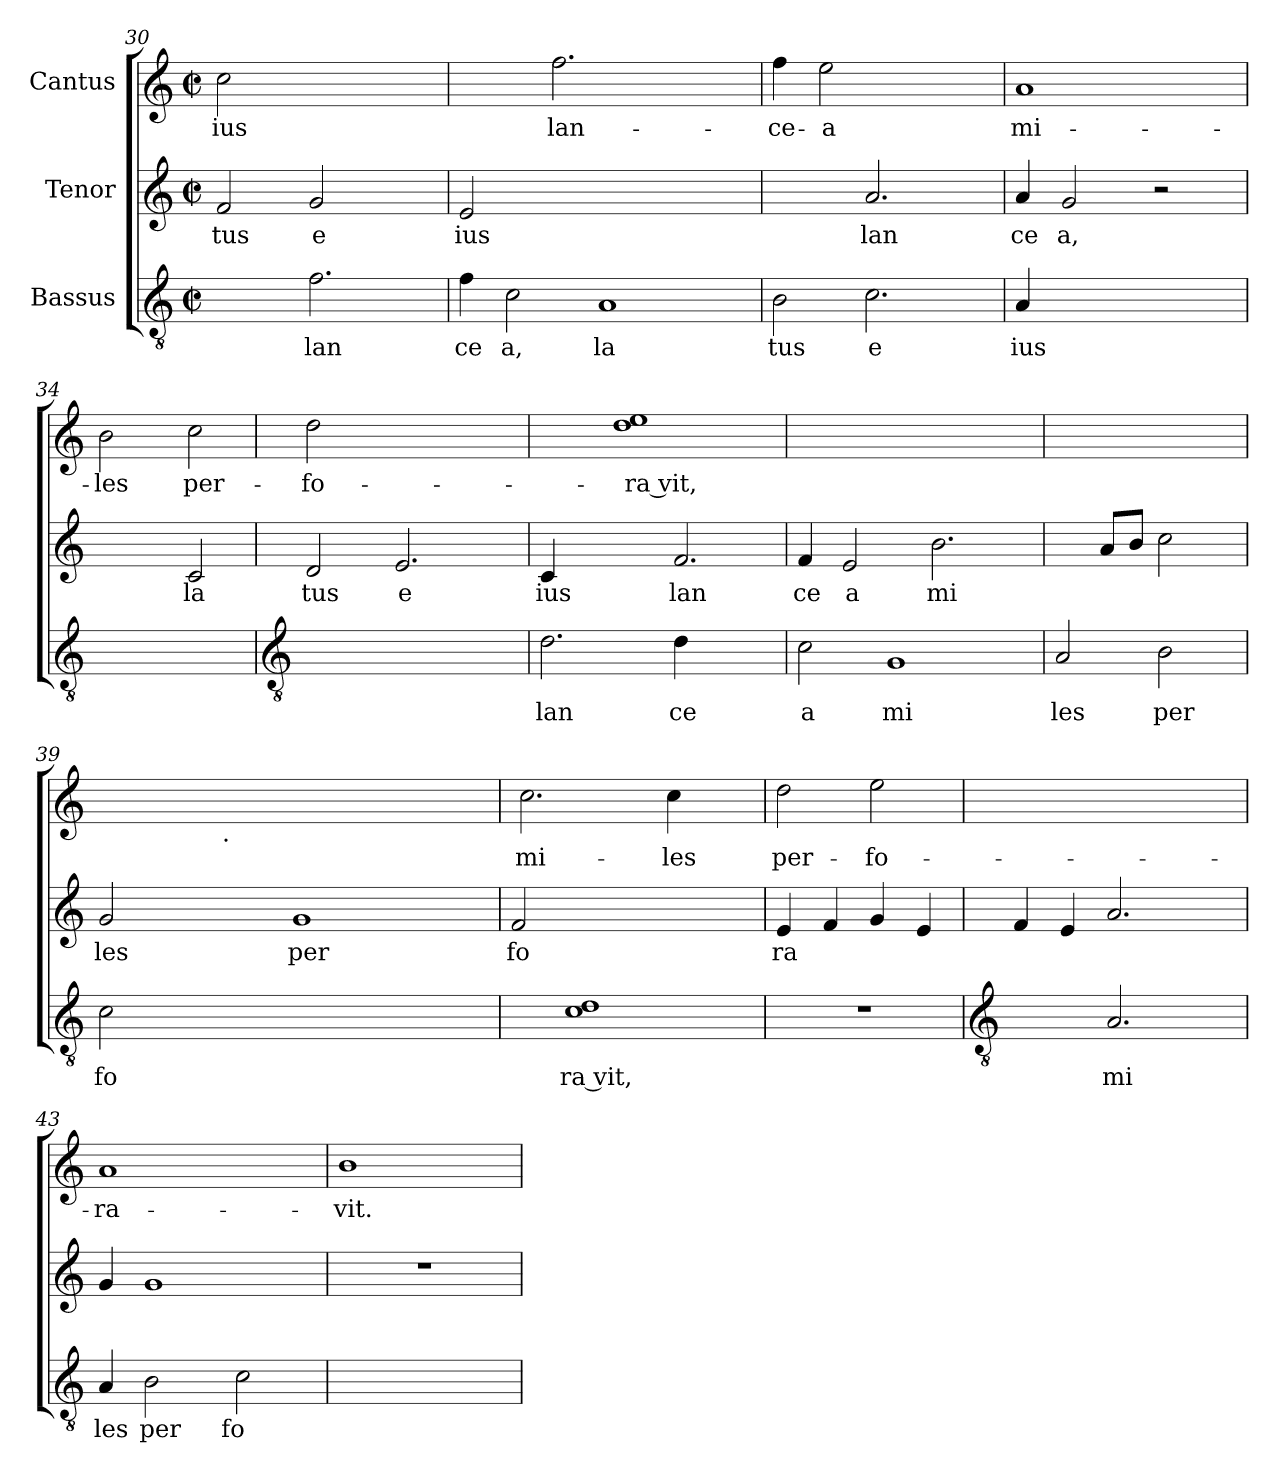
**kern	**text	**kern	**text	**kern	**text
*part3	*part3	*part2	*part2	*part1	*part1
*staff3	*staff3	*staff2	*staff2	*staff1	*staff1
*I"Bassus	*	*I"Tenor	*	*I"Cantus	*
!!LO:LB:g=z
*clefGv2	*	*clefG2	*	*clefG2	*
*k[]	*	*k[]	*	*k[]	*
*C:	*	*C:	*	*C:	*
*M2/2	*	*M2/2	*	*M2/2	*
*met(c|)	*	*met(c|)	*	*met(c|)	*
=30A	=30A	=30A	=30A	=30A	=30A
*^	*	*	*	*	*
!	!	!	!	!LO:LY:b	!	!LO:LY:b
4ryy	4ryy	.	2f/	tus	2cc\	-ius
4ryy	4ryy	.	.	.	.	.
!	!	!LO:LY:b	!	!LO:LY:b	!	!
2.f\	4ryy	lan	2g/	e	4ryy	.
.	4ryy	.	.	.	4ryy	.
.	4ryy	.	4ryy	.	4ryy	.
=31A	=31A	=31A	=31A	=31A	=31A	=31A
!	!	!LO:LY:b	!	!LO:LY:b	!	!
4f\	4ryy	ce	2e/	ius	4ryy	.
!	!	!LO:LY:b	!	!	!	!
2c\	4ryy	a,	.	.	4ryy	.
!	!	!	!	!	!	!LO:LY:b
.	4ryy	.	4ryy	.	2.ff\	lan-
!	!	!LO:LY:b	!	!	!	!
1A/	4ryy	la	4ryy	.	.	.
.	2.ryy	.	2.ryy	.	.	.
.	.	.	.	.	2ryy	.
=32A	=32A	=32A	=32A	=32A	=32A	=32A
!	!	!LO:LY:b	!	!	!	!LO:LY:b
2B\	4ryy	tus	4ryy	.	4ff\	-ce-
!	!	!	!	!	!	!LO:LY:b
.	4ryy	.	4ryy	.	2ee\	-a
!	!	!LO:LY:b	!	!LO:LY:b	!	!
2.c\	4ryy	e	2.a/	lan	.	.
.	4ryy	.	.	.	2ryy	.
.	4ryy	.	.	.	.	.
!!LO:LB:g=z
=33	=33	=33	=33	=33	=33	=33
!	!	!LO:LY:b	!	!LO:LY:b	!	!LO:LY:b
4A/	4ryy	ius	4a/	ce	1a	mi-
!	!	!	!	!LO:LY:b	!	!
4ryy	4ryy	.	2g/	a,	.	.
2.ryy	4ryy	.	.	.	.	.
.	4ryy	.	2r	.	.	.
.	4ryy	.	.	.	4ryy	.
=34A	=34A	=34A	=34A	=34A	=34A	=34A
!	!	!	!	!	!	!LO:LY:b
*v	*v	*	*	*	*	*
4ryy	.	4ryy	.	2b\	-les
4ryy	.	4ryy	.	.	.
!	!	!	!LO:LY:b	!	!LO:LY:b
2ryy	.	2c/	la	2cc\	per-
!!LO:LB:g=z
=35A	=35A	=35A	=35A	=35A	=35A
*clefGv2	*	*	*	*	*
*^	*	*	*	*	*
!	!	!	!	!LO:LY:b	!	!LO:LY:b
4ryy	4ryy	.	2d/	tus	2dd\	-fo-
4ryy	4ryy	.	.	.	.	.
!	!	!	!	!LO:LY:b	!	!
4ryy	4ryy	.	2.e/	e	4ryy	.
4ryy	4ryy	.	.	.	4ryy	.
4ryy	4ryy	.	.	.	4ryy	.
!!LO:LB:g=z
=35B	=35B	=35B	=35B	=35B	=35B	=35B
!	!	!LO:LY:b	!	!LO:LY:b	!	!
2.d\	4ryy	lan	4c/	ius	4ryy	.
.	4ryy	.	4ryy	.	4ryy	.
!	!	!	!	!	!	!LO:LY:b
.	4ryy	.	4ryy	.	1dd 1ee	-ra vit,
!	!	!LO:LY:b	!	!LO:LY:b	!	!
4d\	4ryy	ce	2.f/	lan	.	.
2ryy	2ryy	.	.	.	.	.
=37A	=37A	=37A	=37A	=37A	=37A	=37A
!	!	!LO:LY:b	!	!LO:LY:b	!	!
2c\	4ryy	a	4f/	ce	4ryy	.
!	!	!	!	!LO:LY:b	!	!
.	4ryy	.	2e/	a	4ryy	.
!	!	!LO:LY:b	!	!	!	!
1G/	4ryy	mi	.	.	4ryy	.
!	!	!	!	!LO:LY:b	!	!
.	4ryy	.	2.b\	mi	4ryy	.
.	2ryy	.	.	.	2ryy	.
=38A	=38A	=38A	=38A	=38A	=38A	=38A
!	!	!LO:LY:b	!	!	!	!
2A/	4ryy	les	4ryy	.	4ryy	.
.	4ryy	.	8a/L	.	4ryy	.
.	.	.	8b/J	.	.	.
!	!	!LO:LY:b	!	!	!	!
2B\	4ryy	per	2cc\	.	2ryy	.
.	4ryy	.	.	.	.	.
!!LO:LB:g=z
=39	=39	=39	=39	=39	=39	=39
!	!	!LO:LY:b	!	!LO:LY:b	!	!
4ryy	2c\	fo	2g/	les	64ryy	.
.	.	.	.	.	64ryy	.
.	.	.	.	.	64ryy	.
.	.	.	.	.	64ryy	.
.	.	.	.	.	64ryy	.
.	.	.	.	.	64ryy	.
.	.	.	.	.	64ryy	.
.	.	.	.	.	64ryy	.
.	.	.	.	.	64ryy	.
.	.	.	.	.	64ryy	.
.	.	.	.	.	64ryy	.
.	.	.	.	.	64ryy	.
.	.	.	.	.	64ryy	.
.	.	.	.	.	64ryy	.
!	!	!	!	!	!LO:TX:b:t=.	!
.	.	.	.	.	64ryy	.
.	.	.	.	.	4ryy	.
4ryy	.	.	.	.	.	.
.	.	.	.	.	4ryy	.
!	!	!	!	!LO:LY:b	!	!
4ryy	4ryy	.	1g	per	.	.
.	.	.	.	.	4ryy	.
4ryy	4ryy	.	.	.	.	.
.	.	.	.	.	4ryy	.
2ryy	2ryy	.	.	.	.	.
.	.	.	.	.	4ryy	.
.	.	.	.	.	64ryy	.
=40	=40	=40	=40	=40	=40	=40
!	!	!	!	!LO:LY:b	!	!
4ryy	4ryy	.	2f/	fo	64ryy	.
!	!	!	!	!	!	!LO:LY:b
.	.	.	.	.	2.cc\	mi-
!	!	!LO:LY:b	!	!	!	!
1c/ 1d/	4ryy	ra vit,	.	.	.	.
.	4ryy	.	2.ryy	.	.	.
.	4ryy	.	.	.	.	.
!	!	!	!	!	!	!LO:LY:b
.	.	.	.	.	4cc\	-les
.	4ryy	.	.	.	.	.
.	.	.	.	.	8...ryy	.
*v	*v	*	*	*	*	*
!!LO:LB:g=z
=41	=41	=41	=41	=41	=41
!	!	!	!LO:LY:b	!	!LO:LY:b
1r	.	4e/	ra	2dd\	per-
.	.	4f/	.	.	.
!	!	!	!	!	!LO:LY:b
.	.	4g/	.	2ee\	-fo-
.	.	4e/	.	.	.
!!LO:LB:g=z
=42	=42	=42	=42	=42	=42
*clefGv2	*	*	*	*	*
*^	*	*	*	*	*
4ryy	4ryy	.	4f/	.	4ryy	.
4ryy	4ryy	.	4e/	.	4ryy	.
!	!	!LO:LY:b	!	!	!	!
2.A/	4ryy	mi	2.a/	.	2.ryy	.
.	4ryy	.	.	.	.	.
.	4ryy	.	.	.	.	.
!!LO:LB:g=z
=43	=43	=43	=43	=43	=43	=43
!	!	!LO:LY:b	!	!	!	!LO:LY:b
4A/	4ryy	les	4g/	.	1a	-ra-
!	!	!LO:LY:b	!	!	!	!
2B\	4ryy	per	1g	.	.	.
.	4ryy	.	.	.	.	.
!	!	!LO:LY:b	!	!	!	!
2c\	4ryy	fo	.	.	.	.
.	4ryy	.	.	.	4ryy	.
=44	=44	=44	=44	=44	=44	=44
!	!	!	!	!	!	!LO:LY:b
4ryy	4ryy	.	1r	.	1b	-vit.
4ryy	4ryy	.	.	.	.	.
2ryy	4ryy	.	.	.	.	.
.	4ryy	.	.	.	.	.
*v	*v	*	*	*	*	*
=	=	=	=	=	=
*-	*-	*-	*-	*-	*-
